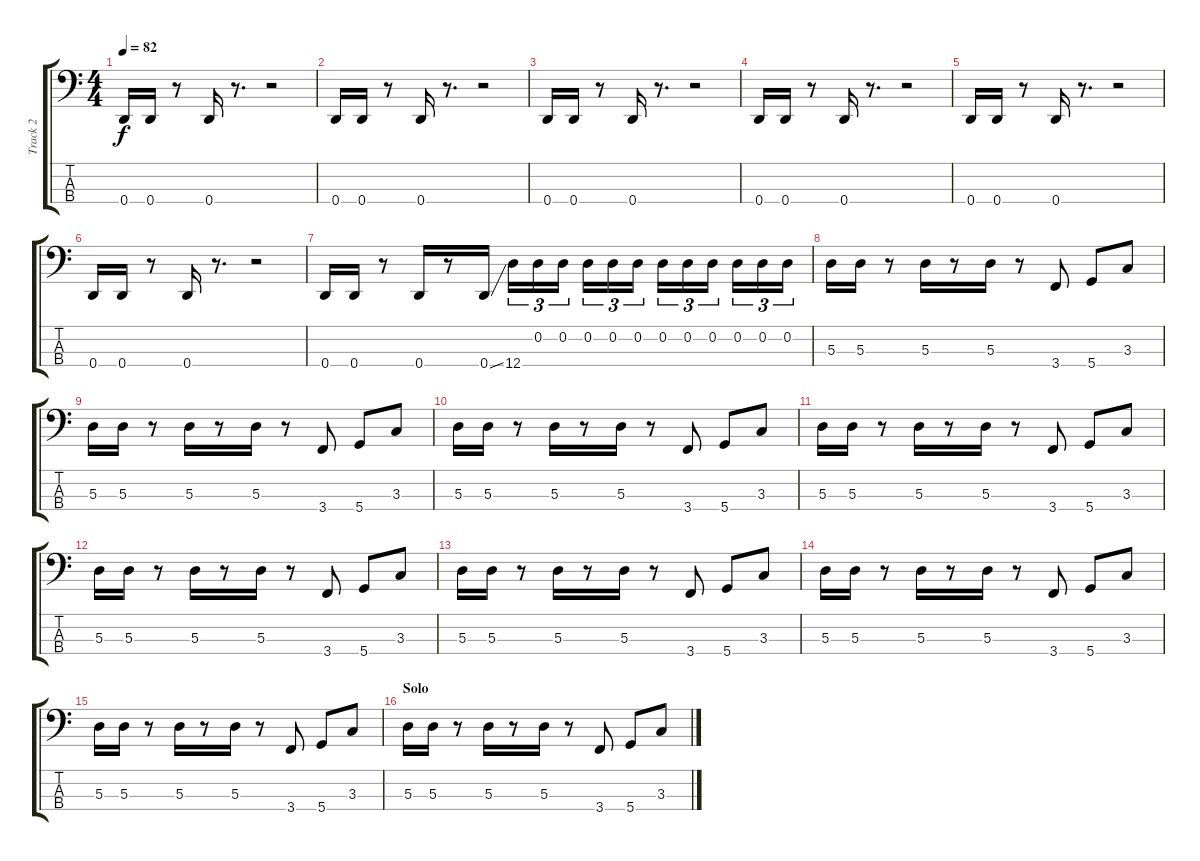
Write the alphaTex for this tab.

\track ("Track 2" "Track 2") {instrument slapbass2}
\staff {score tabs}
\tuning (G2 D2 A1 D1) {hide}
\ts (4 4)
\tempo 82
\clef f4
\ks c
0.4.16{dy f} 0.4.16 r.8 0.4.16 r.8{d} r.2 |
0.4.16 0.4.16 r.8 0.4.16 r.8{d} r.2 |
0.4.16 0.4.16 r.8 0.4.16 r.8{d} r.2 |
0.4.16 0.4.16 r.8 0.4.16 r.8{d} r.2 |
0.4.16 0.4.16 r.8 0.4.16 r.8{d} r.2 |
0.4.16 0.4.16 r.8 0.4.16 r.8{d} r.2 |
0.4.16 0.4.16 r.8 0.4.16 r.8 0.4{ss}.16 12.4.16{tu (3 2)} 0.2.16{tu (3 2)} 0.2.16{tu (3 2)} 0.2.16{tu (3 2)} 0.2.16{tu (3 2)} 0.2.16{tu (3 2)} 0.2.16{tu (3 2)} 0.2.16{tu (3 2)} 0.2.16{tu (3 2)} 0.2.16{tu (3 2)} 0.2.16{tu (3 2)} 0.2.16{tu (3 2)} |
5.3.16 5.3.16 r.8 5.3.16 r.8 5.3.16 r.8 3.4.8 5.4.8 3.3.8 |
5.3.16 5.3.16 r.8 5.3.16 r.8 5.3.16 r.8 3.4.8 5.4.8 3.3.8 |
5.3.16 5.3.16 r.8 5.3.16 r.8 5.3.16 r.8 3.4.8 5.4.8 3.3.8 |
5.3.16 5.3.16 r.8 5.3.16 r.8 5.3.16 r.8 3.4.8 5.4.8 3.3.8 |
5.3.16 5.3.16 r.8 5.3.16 r.8 5.3.16 r.8 3.4.8 5.4.8 3.3.8 |
5.3.16 5.3.16 r.8 5.3.16 r.8 5.3.16 r.8 3.4.8 5.4.8 3.3.8 |
5.3.16 5.3.16 r.8 5.3.16 r.8 5.3.16 r.8 3.4.8 5.4.8 3.3.8 |
5.3.16 5.3.16 r.8 5.3.16 r.8 5.3.16 r.8 3.4.8 5.4.8 3.3.8 |
\section ("" "Solo")
5.3.16 5.3.16 r.8 5.3.16 r.8 5.3.16 r.8 3.4.8 5.4.8 3.3.8
